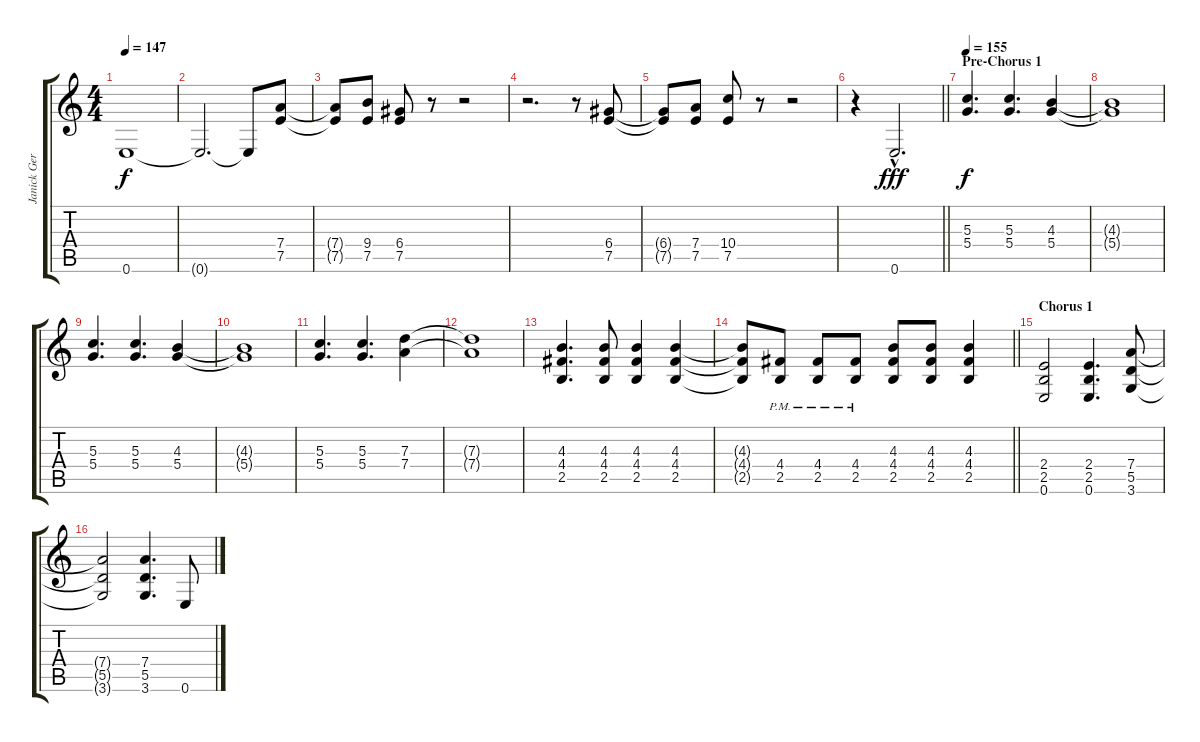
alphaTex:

\track ("Janick Gers" "Janick Ger") {instrument overdrivenguitar}
\staff {score tabs}
\tuning (E4 B3 G3 D3 A2 E2) {hide}
\ts (4 4)
\tempo 147
\clef g2
\ks c
0.6{t}.1{dy f} |
0.6{t}.2{d} 0.6{t}.8 (7.4 7.5).8 |
(7.4{t} 7.5{t}).8 (9.4 7.5).8 (6.4 7.5).8 r.8 r.2 |
r.2{d} r.8 (6.4 7.5).8 |
(6.4{t} 7.5{t}).8 (7.4 7.5).8 (10.4 7.5).8 r.8 r.2 |
\barLineRight lightlight
r.4 0.6{hac}.2{d dy fff} |
\section ("" "Pre-Chorus 1")
\tempo 155
(5.3 5.4).4{d dy f} (5.3 5.4).4{d} (4.3 5.4).4 |
(4.3{t} 5.4{t}).1 |
(5.3 5.4).4{d} (5.3 5.4).4{d} (4.3 5.4).4 |
(4.3{t} 5.4{t}).1 |
(5.3 5.4).4{d} (5.3 5.4).4{d} (7.3 7.4).4 |
(7.3{t} 7.4{t}).1 |
(4.3 4.4 2.5).4{d} (4.3 4.4 2.5).8 (4.3 4.4 2.5).4 (4.3 4.4 2.5).4 |
\barLineRight lightlight
(4.3{t} 4.4{t} 2.5{t}).8 (4.4{pm} 2.5{pm}).8 (4.4{pm} 2.5{pm}).8 (4.4{pm} 2.5{pm}).8 (4.3 4.4 2.5).8 (4.3 4.4 2.5).8 (4.3 4.4 2.5).4 |
\section ("" "Chorus 1")
(2.4 2.5 0.6).2 (2.4 2.5 0.6).4{d} (7.4 5.5 3.6).8 |
(7.4{t} 5.5{t} 3.6{t}).2 (7.4 5.5 3.6).4{d} 0.6.8
